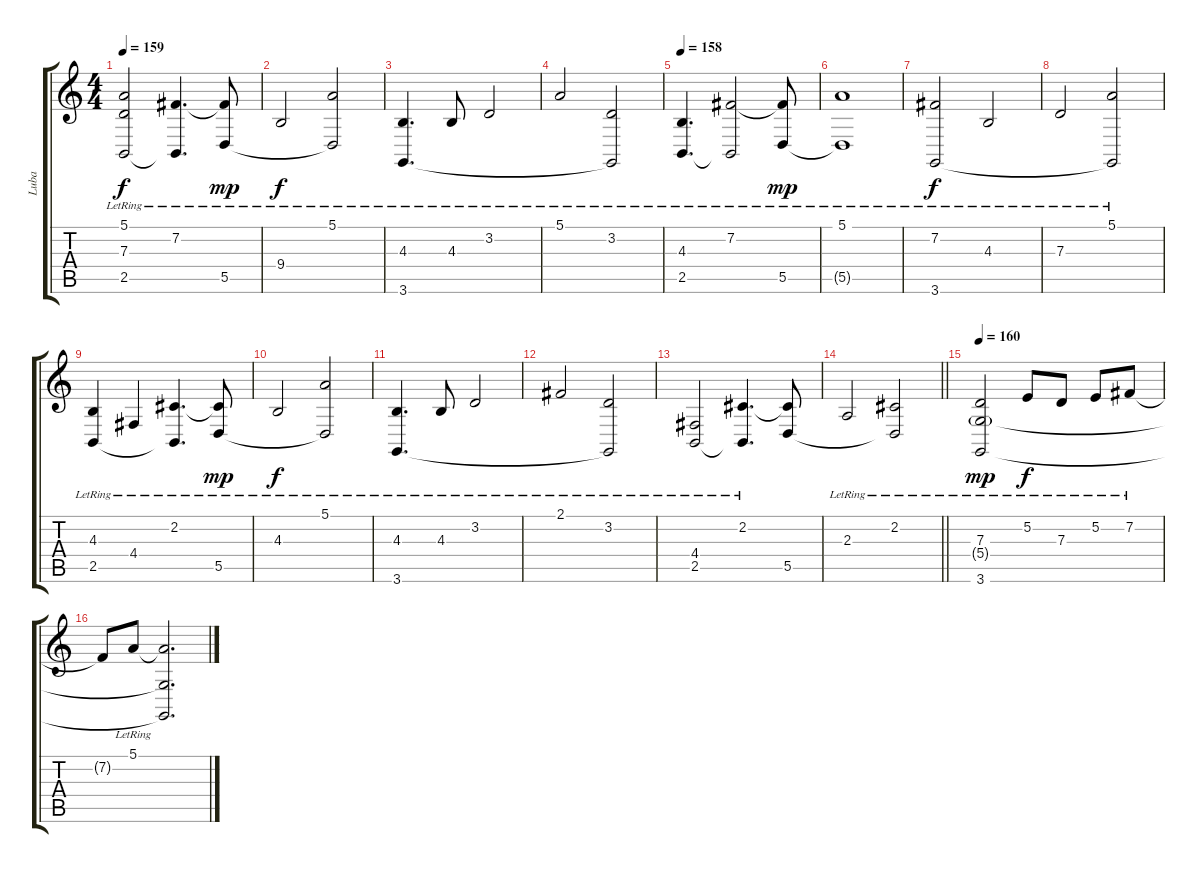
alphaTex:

\track ("Luba" "Luba") {instrument synthstrings1}
\staff {score tabs}
\tuning (E4 B3 G3 D3 A2 E2) {hide}
\ts (4 4)
\section ("" "")
\tempo 159
\clef g2
\ks c
(5.1{lr} 7.3{lr} 2.5{lr}).2{dy f} (7.2{lr} 2.5{t}).4{d} (7.2{t} 5.5{lr}).8{dy mp} |
9.4{lr}.2{dy f} (5.1{lr} 5.5{t}).2 |
(4.3{lr} 3.6{lr}).4{d} 4.3{lr}.8 3.2{lr}.2 |
5.1{lr}.2 (3.2{lr} 3.6{t}).2 |
\tempo 158
(4.3{lr} 2.5{lr}).4{d} (7.2{lr} 2.5{t}).2 (7.2{t} 5.5{lr}).8{dy mp} |
(5.1{lr} 5.5{t}).1 |
(7.2{lr} 3.6{lr}).2{dy f} 4.3{lr}.2 |
7.3{lr}.2 (5.1{lr} 3.6{t}).2 |
(4.3{lr} 2.5{lr}).4 4.4{lr}.4 (2.2{lr} 2.5{t}).4{d} (2.2{t} 5.5{lr}).8{dy mp} |
4.3{lr}.2{dy f} (5.1{lr} 5.5{t}).2 |
(4.3{lr} 3.6{lr}).4{d} 4.3{lr}.8 3.2{lr}.2 |
2.1{lr}.2 (3.2{lr} 3.6{t}).2 |
(4.4{lr} 2.5{lr}).2 (2.2{lr} 2.5{t}).4{d} (2.2{t} 5.5).8 |
\barLineRight lightlight
2.3{lr}.2 (2.2{lr} 5.5{t}).2 |
\section ("" "")
\tempo 160
(7.3{lr} 5.4{g lr} 3.6{lr}).2{dy mp} 5.2{lr}.8{dy f} 7.3{lr}.8 5.2{lr}.8 7.2{lr}.8 |
7.2{t}.8 5.1{lr}.8 (5.1{t} 5.4{t} 3.6{t}).2{d}
